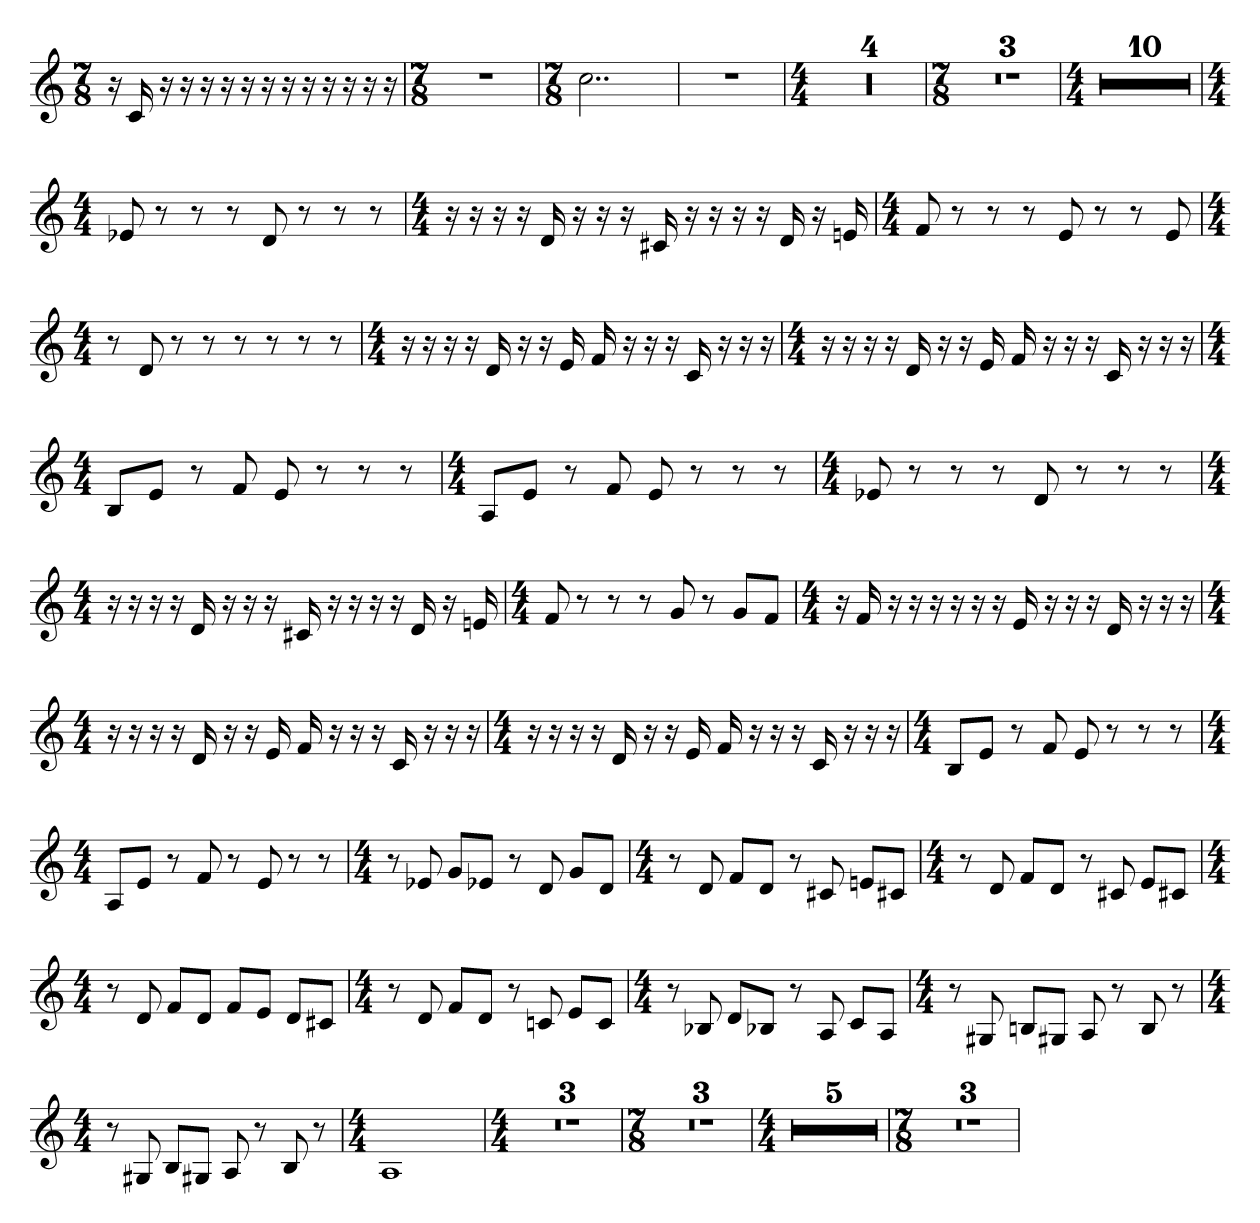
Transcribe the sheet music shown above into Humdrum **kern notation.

**kern
*part1
*staff1
*M7/8
=
16r
16c
16r
16r
16r
16r
16r
16r
16r
16r
16r
16r
16r
16r
=
*M7/8
2..r
=
*M7/8
2..cc
=
2..r
=
*M4/4
1r
=
*M4/4
1r
=
*M4/4
1r
=
*M4/4
1r
=
*M7/8
2..r
=
*M7/8
2..r
=
*M7/8
2..r
=
*M4/4
1r
=
*M4/4
1r
=
*M4/4
1r
=
*M4/4
1r
=
*M4/4
1r
=
*M4/4
1r
=
*M4/4
1r
=
*M4/4
1r
=
*M4/4
1r
=
*M4/4
1r
=
*M4/4
8e-X
8r
8r
8r
8d
8r
8r
8r
=
*M4/4
16r
16r
16r
16r
16d
16r
16r
16r
16c#X
16r
16r
16r
16r
16d
16r
16en
=
*M4/4
8f
8r
8r
8r
8e
8r
8r
8e
=
*M4/4
8r
8d
8r
8r
8r
8r
8r
8r
=
*M4/4
16r
16r
16r
16r
16d
16r
16r
16e
16f
16r
16r
16r
16c
16r
16r
16r
=
*M4/4
16r
16r
16r
16r
16d
16r
16r
16e
16f
16r
16r
16r
16c
16r
16r
16r
=
*M4/4
8BL
8eJ
8r
8f
8e
8r
8r
8r
=
*M4/4
8AL
8eJ
8r
8f
8e
8r
8r
8r
=
*M4/4
8e-X
8r
8r
8r
8d
8r
8r
8r
=
*M4/4
16r
16r
16r
16r
16d
16r
16r
16r
16c#X
16r
16r
16r
16r
16d
16r
16en
=
*M4/4
8f
8r
8r
8r
8g
8r
8gL
8fJ
=
*M4/4
16r
16f
16r
16r
16r
16r
16r
16r
16e
16r
16r
16r
16d
16r
16r
16r
=
*M4/4
16r
16r
16r
16r
16d
16r
16r
16e
16f
16r
16r
16r
16c
16r
16r
16r
=
*M4/4
16r
16r
16r
16r
16d
16r
16r
16e
16f
16r
16r
16r
16c
16r
16r
16r
=
*M4/4
8BL
8eJ
8r
8f
8e
8r
8r
8r
=
*M4/4
8AL
8eJ
8r
8f
8r
8e
8r
8r
=
*M4/4
8r
8e-X
8gL
8e-XJ
8r
8d
8gL
8dJ
=
*M4/4
8r
8d
8fL
8dJ
8r
8c#X
8enL
8c#XJ
=
*M4/4
8r
8d
8fL
8dJ
8r
8c#X
8eL
8c#XJ
=
*M4/4
8r
8d
8fL
8dJ
8fL
8eJ
8dL
8c#XJ
=
*M4/4
8r
8d
8fL
8dJ
8r
8cn
8eL
8cJ
=
*M4/4
8r
8B-X
8dL
8B-XJ
8r
8A
8cL
8AJ
=
*M4/4
8r
8G#X
8BnL
8G#XJ
8A
8r
8B
8r
=
*M4/4
8r
8G#X
8BL
8G#XJ
8A
8r
8B
8r
=
*M4/4
1A
=
*M4/4
1r
=
*M4/4
1r
=
*M4/4
1r
=
*M7/8
2..r
=
*M7/8
2..r
=
*M7/8
2..r
=
*M4/4
1r
=
*M4/4
1r
=
*M4/4
1r
=
*M4/4
1r
=
*M4/4
1r
=
*M7/8
2..r
=
*M7/8
2..r
=
*M7/8
2..r
=
*-
